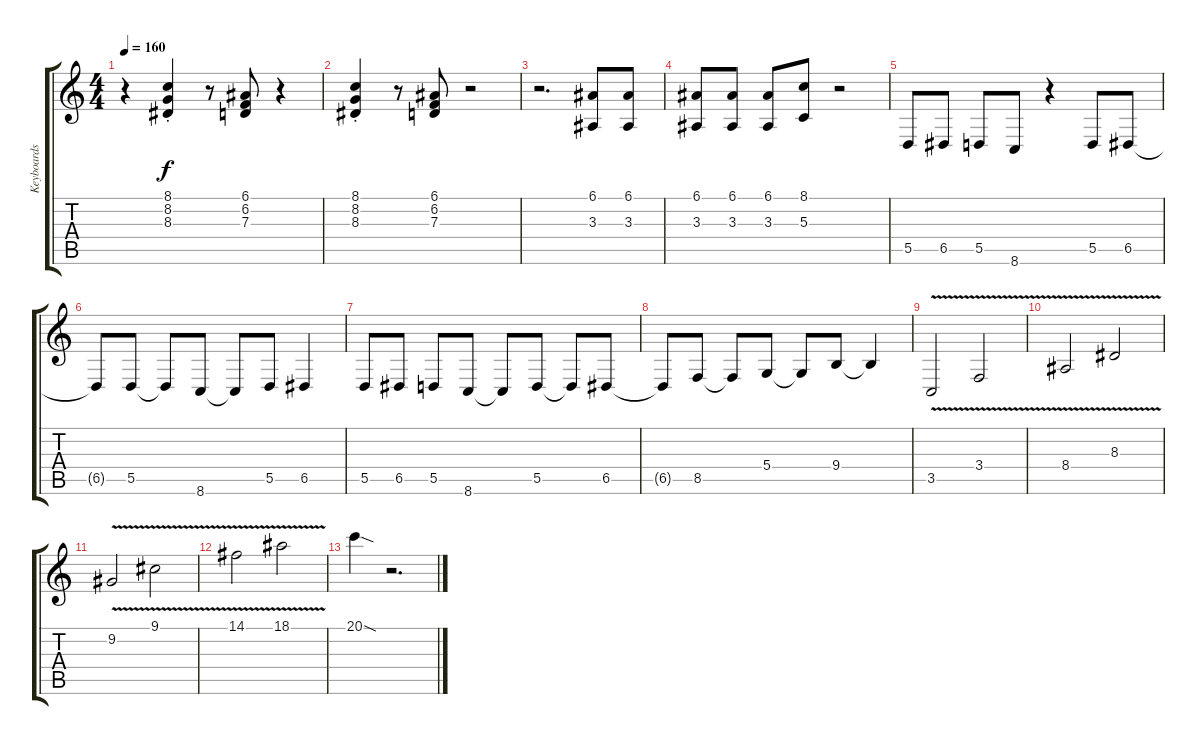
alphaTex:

\track ("Keyboards" "Keyboards") {instrument lead2sawtooth}
\staff {score tabs}
\tuning (E4 B3 G3 D3 A2 E2) {hide}
\ts (4 4)
\tempo 160
\clef g2
\ks c
r.4{dy f} (8.1{st} 8.2{st} 8.3{st}).4 r.8 (6.1 6.2 7.3).8 r.4 |
(8.1{st} 8.2{st} 8.3{st}).4 r.8 (6.1 6.2 7.3).8 r.2 |
r.2{d} (6.1 3.3).8 (6.1 3.3).8 |
(6.1 3.3).8 (6.1 3.3).8 (6.1 3.3).8 (8.1 5.3).8 r.2 |
5.5.8 6.5.8 5.5.8 8.6.8 r.4 5.5.8 6.5.8 |
6.5{t}.8 5.5.8 5.5{t}.8 8.6.8 8.6{t}.8 5.5.8 6.5.4 |
5.5.8 6.5.8 5.5.8 8.6.8 8.6{t}.8 5.5.8 5.5{t}.8 6.5.8 |
6.5{t}.8 8.5.8 8.5{t}.8 5.4.8 5.4{t}.8 9.4.8 9.4{t}.4 |
3.5{v}.2 3.4{v}.2 |
8.4{v}.2 8.3{v}.2 |
9.2{v}.2 9.1{v}.2 |
14.1{v}.2 18.1{v}.2 |
20.1{sod}.4 r.2{d}
